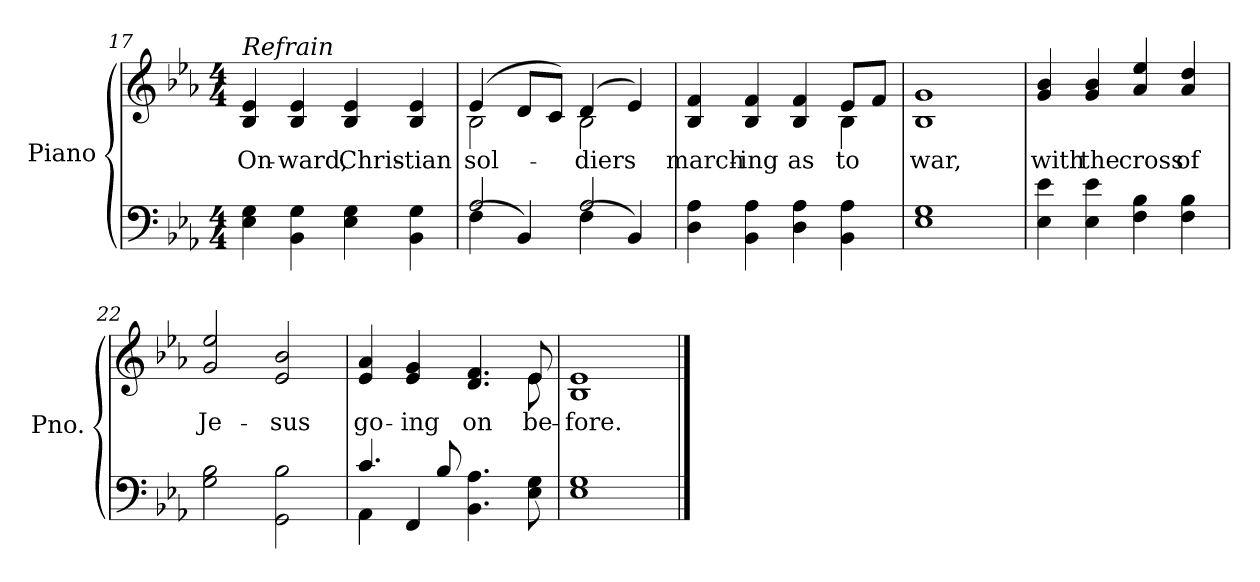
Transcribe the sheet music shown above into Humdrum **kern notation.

**kern	**kern	**text
*part2	*part1	*part1
*staff2	*staff1	*staff1
*I"Piano	*I"Piano	*
*I'Pno.	*I'Pno.	*
!!LO:PB:g=z
*clefF4	*clefG2	*
*k[b-e-a-]	*k[b-e-a-]	*
*E-:	*E-:	*
*M4/4	*M4/4	*
=17	=17	=17
!	!LO:TX:a:i:t=Refrain	!
!	!	!LO:LY:b:color=#000000
4E-i\ 4Gi	4B-i/ 4e-i	On-
!	!	!LO:LY:b:color=#000000
4BB-i\ 4Gi	4B-i/ 4e-i	-ward,
!	!	!LO:LY:b:color=#000000
4E-i\ 4Gi	4B-i/ 4e-i	Chris-
!	!	!LO:LY:b:color=#000000
4BB-i\ 4Gi	4B-i/ 4e-i	-tian
=18	=18	=18
*^	*	*
!	!	!	!LO:LY:b:color=#000000
*	*	*^	*
2A-i/	(4Fi\	(4e-i/	2B-i\	sol-
.	4BB-i/)	8di/L	.	.
.	.	8ci/J)	.	.
!	!	!	!	!LO:LY:b:color=#000000
2A-i/	(4Fi\	(4di/	2B-i\	-diers
.	4BB-i/)	4e-i/)	.	.
*v	*v	*	*	*
=19	=19	=19	=19
*^	*	*	*
!	!	!	!	!LO:LY:b:color=#000000
*v	*v	*	*	*
4Di\ 4A-i	4B-i/ 4fi	2.ryy	march-
!	!	!	!LO:LY:b:color=#000000
4BB-i\ 4A-i	4B-i/ 4fi	.	-ing
!	!	!	!LO:LY:b:color=#000000
4Di\ 4A-i	4B-i/ 4fi	.	as
!	!	!	!LO:LY:b:color=#000000
4BB-i\ 4A-i	8e-i/L	4B-i\	to
.	8fi/J	.	.
*	*v	*v	*
=20	=20	=20
!	!	!LO:LY:b:color=#000000
1E-i 1Gi	1B-i 1gi	war,
!!LO:LB:g=z
=21	=21	=21
!	!	!LO:LY:b:color=#000000
4E-i\ 4e-i	4gi/ 4b-i	with
!	!	!LO:LY:b:color=#000000
4E-i\ 4e-i	4gi/ 4b-i	the
!	!	!LO:LY:b:color=#000000
4Fi\ 4B-i	4a-i/ 4ee-i	cross
!	!	!LO:LY:b:color=#000000
4Fi\ 4B-i	4a-i/ 4ddi	of
=22	=22	=22
!	!	!LO:LY:b:color=#000000
2Gi\ 2B-i	2gi/ 2ee-i	Je-
!	!	!LO:LY:b:color=#000000
2GGi\ 2B-i	2e-i/ 2b-i	-sus
=23	=23	=23
*^	*	*
!	!	!	!LO:LY:b:color=#000000
*	*	*^	*
4.ci/	4AA-i\	4e-i/ 4a-i	2..ryy	go-
!	!	!	!	!LO:LY:b:color=#000000
.	4FFi/	4e-i/ 4gi	.	-ing
8B-i/	.	.	.	.
!	!	!	!	!LO:LY:b:color=#000000
4.BB-i\ 4.A-i	2ryy	4.di/ 4.fi	.	on
!	!	!	!	!LO:LY:b:color=#000000
8E-i\ 8Gi	.	8e-i/	8e-i\	be-
*v	*v	*	*	*
*	*v	*v	*
=24	=24	=24
*	*^	*
!	!	!	!LO:LY:b:color=#000000
*	*v	*v	*
1E-i 1Gi	1B-i 1e-i	-fore.
==	==	==
*-	*-	*-
